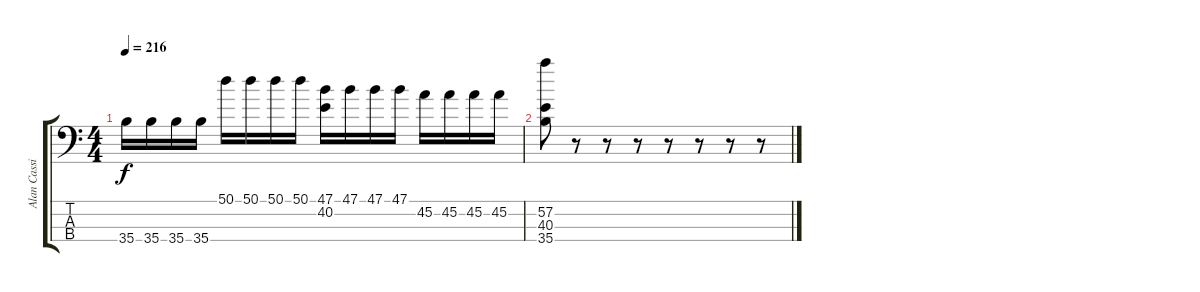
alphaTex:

\track ("Alan Cassidy" "Alan Cassi") {instrument acousticgrandpiano}
\staff {score tabs}
\tuning (C-1 C-1 C-1 C-1) {hide}
\ts (4 4)
\tempo 216
\clef f4
\ks c
35.4.16{dy f} 35.4.16 35.4.16 35.4.16 50.1.16 50.1.16 50.1.16 50.1.16 (47.1 40.2).16 47.1.16 47.1.16 47.1.16 45.2.16 45.2.16 45.2.16 45.2.16 |
(57.2 40.3 35.4).8 r.8 r.8 r.8 r.8 r.8 r.8 r.8
